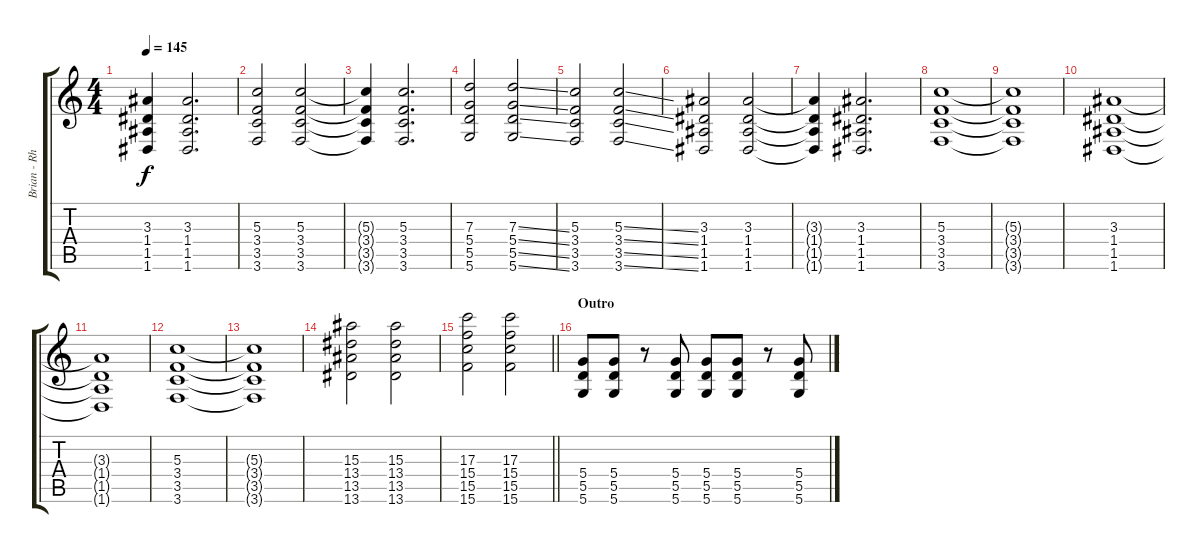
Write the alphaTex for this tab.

\track ("Brian - Rhythm Guitar" "Brian - Rh") {instrument electricguitarjazz}
\staff {score tabs}
\tuning (E4 B3 G3 D3 A2 D2) {hide}
\ts (4 4)
\tempo 145
\clef g2
\ks c
(3.3{t} 1.4{t} 1.5{t} 1.6{t}).4{dy f} (3.3 1.4 1.5 1.6).2{d} |
(5.3 3.4 3.5 3.6).2 (5.3 3.4 3.5 3.6).2 |
(5.3{t} 3.4{t} 3.5{t} 3.6{t}).4 (5.3 3.4 3.5 3.6).2{d} |
(7.3 5.4 5.5 5.6).2 (7.3{ss} 5.4{ss} 5.5{ss} 5.6{ss}).2 |
(5.3 3.4 3.5 3.6).2 (5.3{ss} 3.4{ss} 3.5{ss} 3.6{ss}).2 |
(3.3 1.4 1.5 1.6).2 (3.3 1.4 1.5 1.6).2 |
(3.3{t} 1.4{t} 1.5{t} 1.6{t}).4 (3.3 1.4 1.5 1.6).2{d} |
(5.3 3.4 3.5 3.6).1{volume 8} |
(5.3{t} 3.4{t} 3.5{t} 3.6{t}).1 |
(3.3 1.4 1.5 1.6).1 |
(3.3{t} 1.4{t} 1.5{t} 1.6{t}).1 |
(5.3 3.4 3.5 3.6).1 |
(5.3{t} 3.4{t} 3.5{t} 3.6{t}).1 |
(15.3 13.4 13.5 13.6).2{volume 12} (15.3 13.4 13.5 13.6).2 |
\barLineRight lightlight
(17.3 15.4 15.5 15.6).2{volume 15} (17.3 15.4 15.5 15.6).2 |
\section ("" "Outro")
(5.4 5.5 5.6).8{volume 12} (5.4 5.5 5.6).8 r.8 (5.4 5.5 5.6).8 (5.4 5.5 5.6).8 (5.4 5.5 5.6).8 r.8 (5.4 5.5 5.6).8
